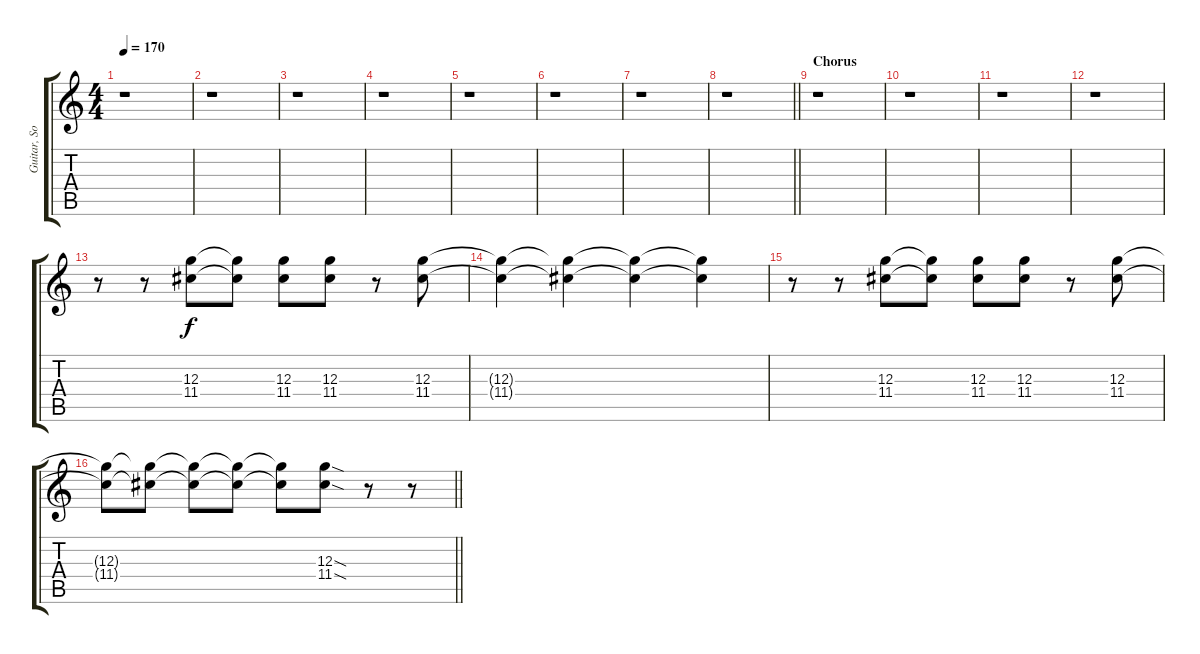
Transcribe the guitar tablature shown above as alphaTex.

\track ("Guitar, Solo and Fills" "Guitar, So") {instrument distortionguitar}
\staff {score tabs}
\tuning (E4 B3 G3 D3 A2 E2) {hide}
\ts (4 4)
\tempo 170
\clef g2
\ks c
r.1{dy mp} |
r.1 |
r.1 |
r.1 |
r.1 |
r.1 |
r.1 |
\barLineRight lightlight
r.1 |
\section ("" "Chorus")
r.1 |
r.1 |
r.1 |
r.1 |
r.8 r.8 (12.3 11.4).8{dy f} (12.3{t} 11.4{t}).8 (12.3 11.4).8 (12.3 11.4).8 r.8 (12.3 11.4).8 |
(12.3{t} 11.4{t}).4 (12.3{t} 11.4{t}).4 (12.3{t} 11.4{t}).4 (12.3{t} 11.4{t}).4 |
r.8 r.8 (12.3 11.4).8 (12.3{t} 11.4{t}).8 (12.3 11.4).8 (12.3 11.4).8 r.8 (12.3 11.4).8 |
\barLineRight lightlight
(12.3{t} 11.4{t}).8 (12.3{t} 11.4{t}).8 (12.3{t} 11.4{t}).8 (12.3{t} 11.4{t}).8 (12.3{t} 11.4{t}).8 (12.3{sod} 11.4{sod}).8 r.8 r.8
